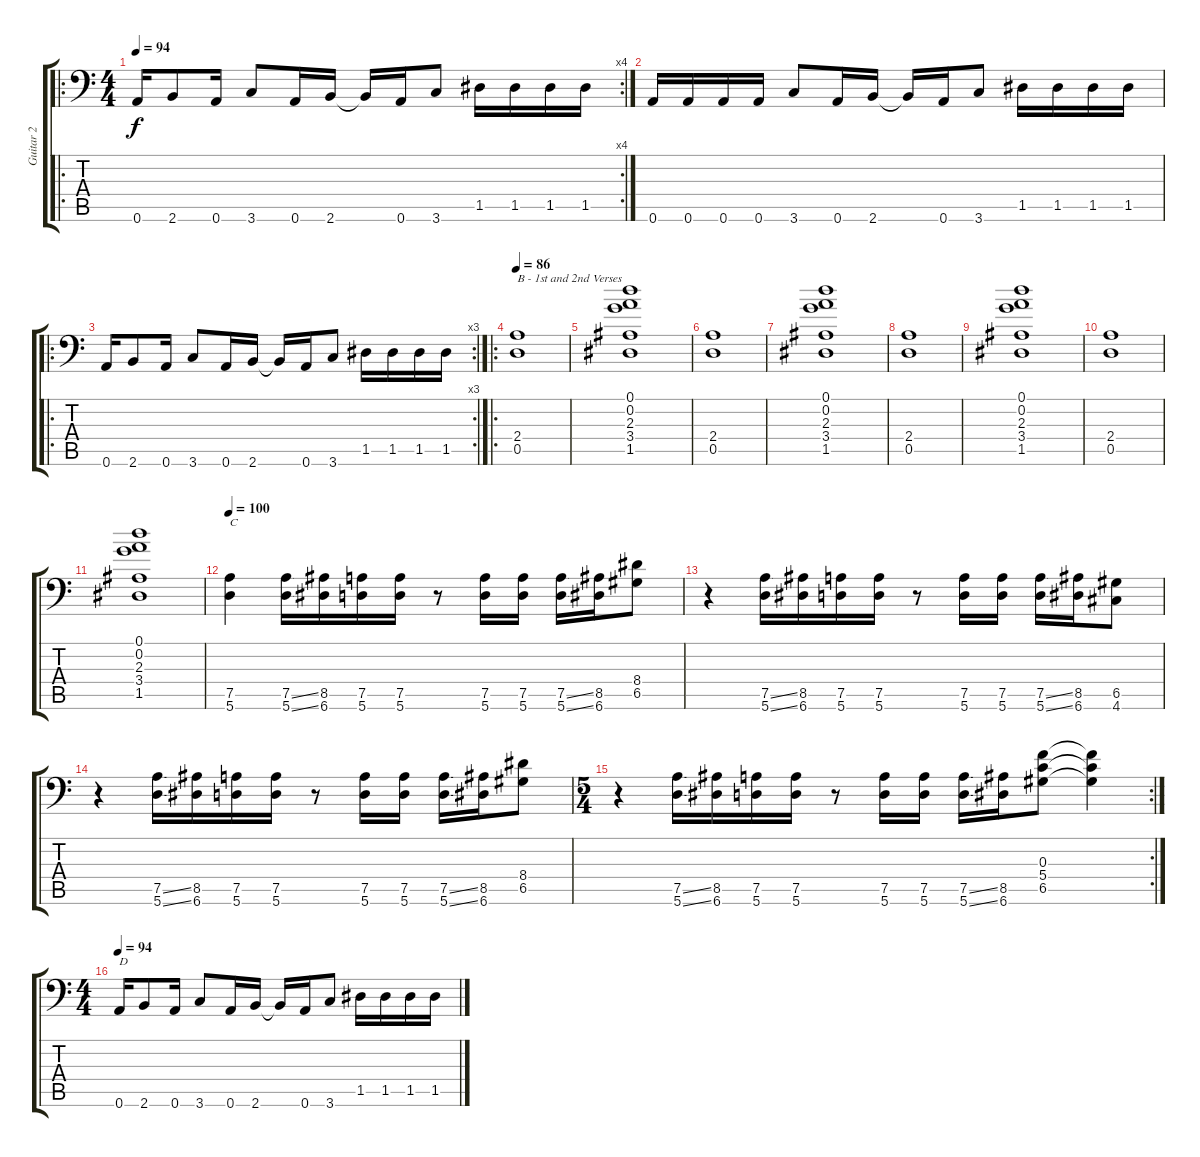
\track ("Guitar 2" "Guitar 2") {instrument distortionguitar}
\staff {score tabs}
\tuning (D4 A3 F3 G2 D2 A1) {hide}
\ro
\rc 4
\ts (4 4)
\tempo 94
\clef f4
\ks c
0.6.16{dy f} 2.6.8 0.6.16 3.6.8 0.6.16 2.6.16 2.6{t}.16 0.6.16 3.6.8 1.5.16 1.5.16 1.5.16 1.5.16 |
0.6.16 0.6.16 0.6.16 0.6.16 3.6.8 0.6.16 2.6.16 2.6{t}.16 0.6.16 3.6.8 1.5.16 1.5.16 1.5.16 1.5.16 |
\ro
\rc 3
0.6.16 2.6.8 0.6.16 3.6.8 0.6.16 2.6.16 2.6{t}.16 0.6.16 3.6.8 1.5.16 1.5.16 1.5.16 1.5.16 |
\ro
\tempo 86
(2.4 0.5).1{txt "B - 1st and 2nd Verses"} |
(0.1 0.2 2.3 3.4 1.5).1 |
(2.4 0.5).1 |
(0.1 0.2 2.3 3.4 1.5).1 |
(2.4 0.5).1 |
(0.1 0.2 2.3 3.4 1.5).1 |
(2.4 0.5).1 |
(0.1 0.2 2.3 3.4 1.5).1 |
\tempo 100
(7.5 5.6).4{txt "C"} (7.5{ss} 5.6{ss}).16 (8.5 6.6).16 (7.5 5.6).16 (7.5 5.6).16 r.8 (7.5 5.6).16 (7.5 5.6).16 (7.5{ss} 5.6{ss}).16 (8.5 6.6).16 (8.4 6.5).8 |
r.4 (7.5{ss} 5.6{ss}).16 (8.5 6.6).16 (7.5 5.6).16 (7.5 5.6).16 r.8 (7.5 5.6).16 (7.5 5.6).16 (7.5{ss} 5.6{ss}).16 (8.5 6.6).16 (6.5 4.6).8 |
r.4 (7.5{ss} 5.6{ss}).16 (8.5 6.6).16 (7.5 5.6).16 (7.5 5.6).16 r.8 (7.5 5.6).16 (7.5 5.6).16 (7.5{ss} 5.6{ss}).16 (8.5 6.6).16 (8.4 6.5).8 |
\rc 2
\ts (5 4)
r.4 (7.5{ss} 5.6{ss}).16 (8.5 6.6).16 (7.5 5.6).16 (7.5 5.6).16 r.8 (7.5 5.6).16 (7.5 5.6).16 (7.5{ss} 5.6{ss}).16 (8.5 6.6).16 (0.3 5.4 6.5).8 (0.3{t} 5.4{t} 6.5{t}).4 |
\ts (4 4)
\tempo 94
0.6.16{txt "D"} 2.6.8 0.6.16 3.6.8 0.6.16 2.6.16 2.6{t}.16 0.6.16 3.6.8 1.5.16 1.5.16 1.5.16 1.5.16
